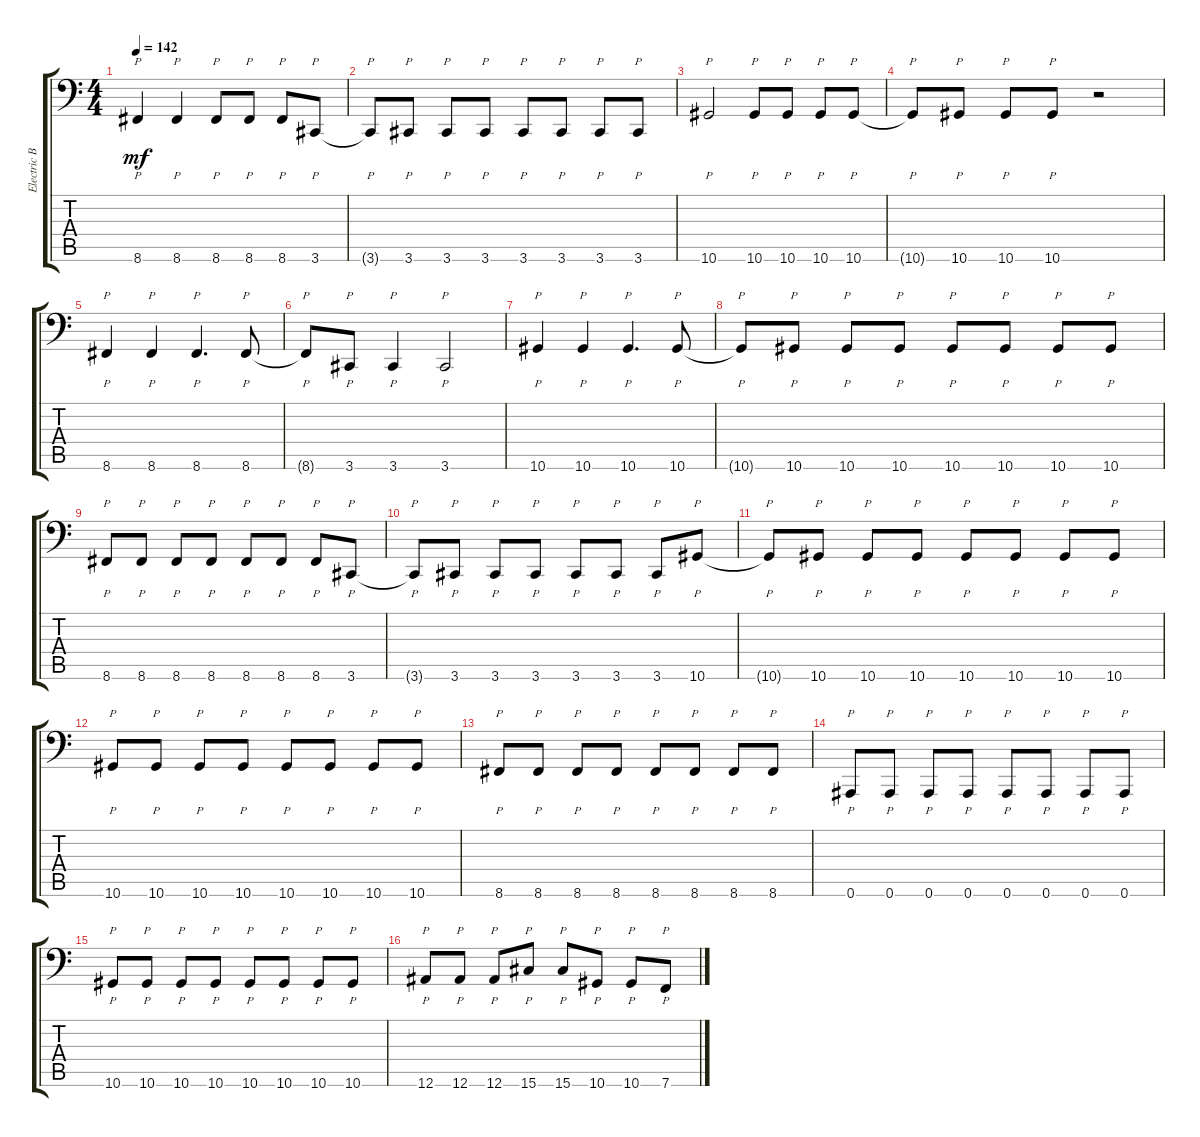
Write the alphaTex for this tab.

\track ("Electric Bass" "Electric B") {instrument electricbassfinger}
\staff {score tabs}
\tuning (C3 G2 D2 A1 E1 Bb0) {hide}
\ts (4 4)
\tempo 142
\clef f4
\ks c
8.6.4{p dy mf} 8.6.4{p} 8.6.8{p} 8.6.8{p} 8.6.8{p} 3.6.8{p} |
3.6{t}.8{p} 3.6.8{p} 3.6.8{p} 3.6.8{p} 3.6.8{p} 3.6.8{p} 3.6.8{p} 3.6.8{p} |
10.6.2{p} 10.6.8{p} 10.6.8{p} 10.6.8{p} 10.6.8{p} |
10.6{t}.8{p} 10.6.8{p} 10.6.8{p} 10.6.8{p} r.2 |
8.6.4{p} 8.6.4{p} 8.6.4{p d} 8.6.8{p} |
8.6{t}.8{p} 3.6.8{p} 3.6.4{p} 3.6.2{p} |
10.6.4{p} 10.6.4{p} 10.6.4{p d} 10.6.8{p} |
10.6{t}.8{p} 10.6.8{p} 10.6.8{p} 10.6.8{p} 10.6.8{p} 10.6.8{p} 10.6.8{p} 10.6.8{p} |
8.6.8{p} 8.6.8{p} 8.6.8{p} 8.6.8{p} 8.6.8{p} 8.6.8{p} 8.6.8{p} 3.6.8{p} |
3.6{t}.8{p} 3.6.8{p} 3.6.8{p} 3.6.8{p} 3.6.8{p} 3.6.8{p} 3.6.8{p} 10.6.8{p} |
10.6{t}.8{p} 10.6.8{p} 10.6.8{p} 10.6.8{p} 10.6.8{p} 10.6.8{p} 10.6.8{p} 10.6.8{p} |
10.6.8{p} 10.6.8{p} 10.6.8{p} 10.6.8{p} 10.6.8{p} 10.6.8{p} 10.6.8{p} 10.6.8{p} |
8.6.8{p} 8.6.8{p} 8.6.8{p} 8.6.8{p} 8.6.8{p} 8.6.8{p} 8.6.8{p} 8.6.8{p} |
0.6.8{p} 0.6.8{p} 0.6.8{p} 0.6.8{p} 0.6.8{p} 0.6.8{p} 0.6.8{p} 0.6.8{p} |
10.6.8{p} 10.6.8{p} 10.6.8{p} 10.6.8{p} 10.6.8{p} 10.6.8{p} 10.6.8{p} 10.6.8{p} |
12.6.8{p} 12.6.8{p} 12.6.8{p} 15.6.8{p} 15.6.8{p} 10.6.8{p} 10.6.8{p} 7.6.8{p}
